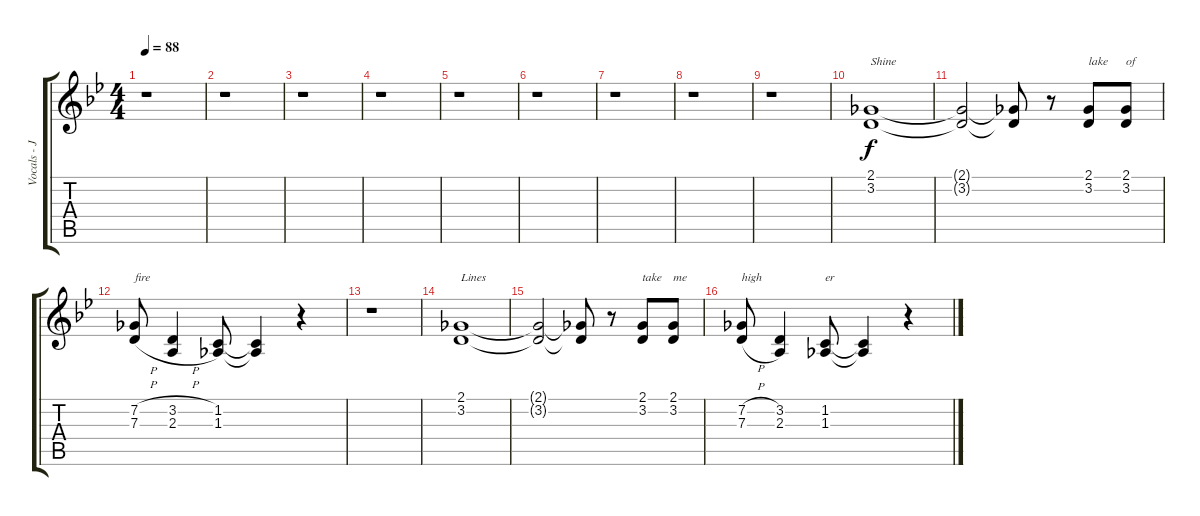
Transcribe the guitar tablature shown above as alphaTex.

\track ("Vocals - James LaBrie" "Vocals - J") {instrument bassoon}
\staff {score tabs}
\tuning (E4 B3 G3 D3 A2 E2) {hide}
\ts (4 4)
\tempo 88
\clef g2
\ks bb
r.1{dy f} |
r.1 |
r.1 |
r.1 |
r.1 |
r.1 |
r.1 |
r.1 |
r.1 |
(2.1 3.2).1{txt "Shine"} |
(2.1{t} 3.2{t}).2 (2.1{t} 3.2{t}).8 r.8 (2.1 3.2).8{txt "lake"} (2.1 3.2).8{txt "of"} |
(7.2{h} 7.3{h}).8{txt "fire"} (3.2{h} 2.3{h}).4 (1.2 1.3).8 (1.2{t} 1.3{t}).4 r.4 |
r.1 |
(2.1 3.2).1{txt "Lines"} |
(2.1{t} 3.2{t}).2 (2.1{t} 3.2{t}).8 r.8 (2.1 3.2).8{txt "take"} (2.1 3.2).8{txt "me"} |
(7.2{h} 7.3{h}).8{txt "high"} (3.2 2.3).4 (1.2 1.3).8{txt "er"} (1.2{t} 1.3{t}).4 r.4
